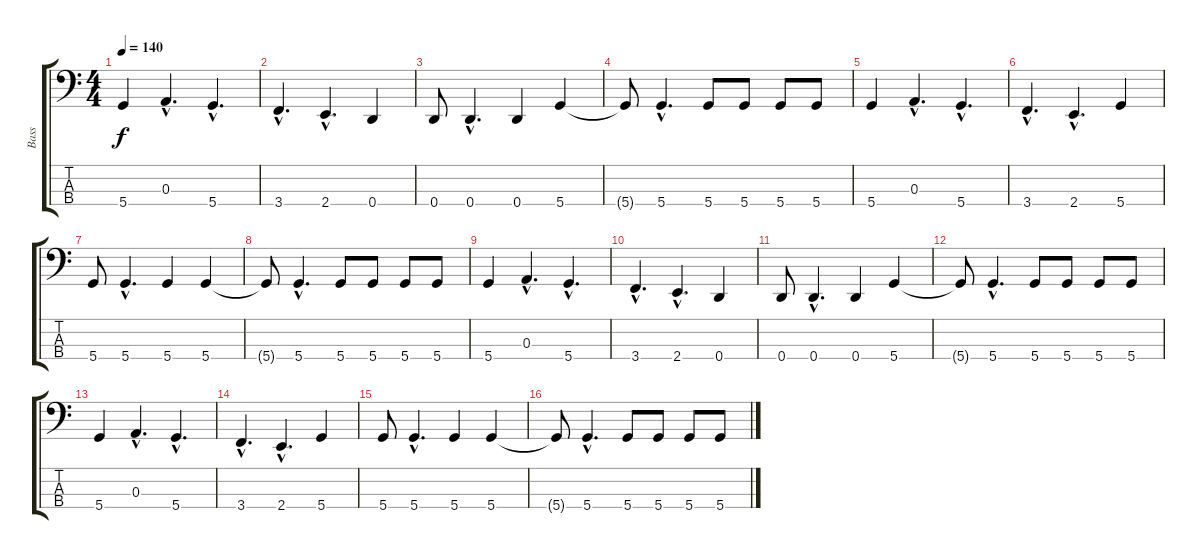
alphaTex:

\track ("Bass" "Bass") {instrument electricbasspick}
\staff {score tabs}
\tuning (G2 D2 A1 D1) {hide}
\ts (4 4)
\tempo 140
\clef f4
\ks c
5.4.4{dy f} 0.3{hac}.4{d} 5.4{hac}.4{d} |
3.4{hac}.4{d} 2.4{hac}.4{d} 0.4.4 |
0.4.8 0.4{hac}.4{d} 0.4.4 5.4.4 |
5.4{t}.8 5.4{hac}.4{d} 5.4.8 5.4.8 5.4.8 5.4.8 |
5.4.4 0.3{hac}.4{d} 5.4{hac}.4{d} |
3.4{hac}.4{d} 2.4{hac}.4{d} 5.4.4 |
5.4.8 5.4{hac}.4{d} 5.4.4 5.4.4 |
5.4{t}.8 5.4{hac}.4{d} 5.4.8 5.4.8 5.4.8 5.4.8 |
5.4.4 0.3{hac}.4{d} 5.4{hac}.4{d} |
3.4{hac}.4{d} 2.4{hac}.4{d} 0.4.4 |
0.4.8 0.4{hac}.4{d} 0.4.4 5.4.4 |
5.4{t}.8 5.4{hac}.4{d} 5.4.8 5.4.8 5.4.8 5.4.8 |
5.4.4 0.3{hac}.4{d} 5.4{hac}.4{d} |
3.4{hac}.4{d} 2.4{hac}.4{d} 5.4.4 |
5.4.8 5.4{hac}.4{d} 5.4.4 5.4.4 |
5.4{t}.8 5.4{hac}.4{d} 5.4.8 5.4.8 5.4.8 5.4.8
